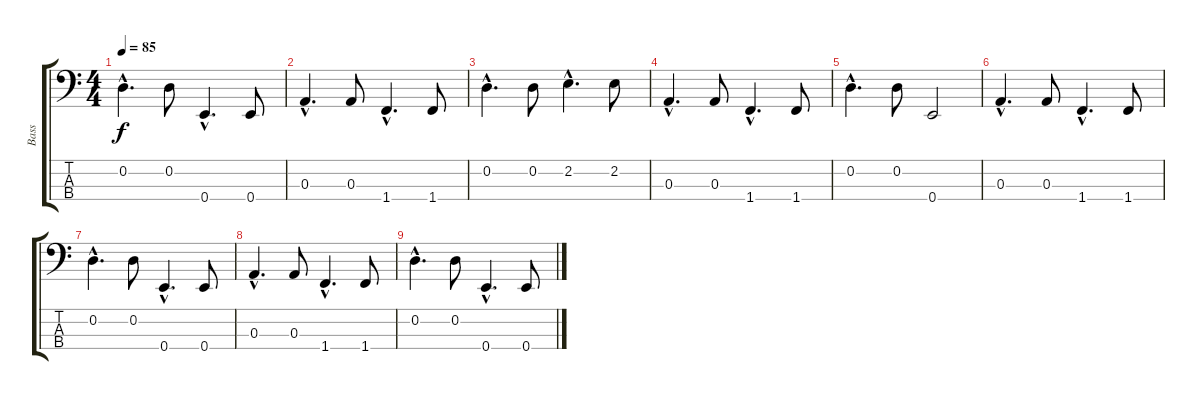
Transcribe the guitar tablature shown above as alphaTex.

\track ("Bass" "Bass") {instrument electricbassfinger}
\staff {score tabs}
\tuning (G2 D2 A1 E1) {hide}
\ts (4 4)
\tempo 85
\clef f4
\ks c
0.2{hac}.4{d dy f} 0.2.8 0.4{hac}.4{d} 0.4.8 |
0.3{hac}.4{d} 0.3.8 1.4{hac}.4{d} 1.4.8 |
0.2{hac}.4{d} 0.2.8 2.2{hac}.4{d} 2.2.8 |
0.3{hac}.4{d} 0.3.8 1.4{hac}.4{d} 1.4.8 |
0.2{hac}.4{d} 0.2.8 0.4.2 |
0.3{hac}.4{d} 0.3.8 1.4{hac}.4{d} 1.4.8 |
0.2{hac}.4{d} 0.2.8 0.4{hac}.4{d} 0.4.8 |
0.3{hac}.4{d} 0.3.8 1.4{hac}.4{d} 1.4.8 |
0.2{hac}.4{d} 0.2.8 0.4{hac}.4{d} 0.4.8
